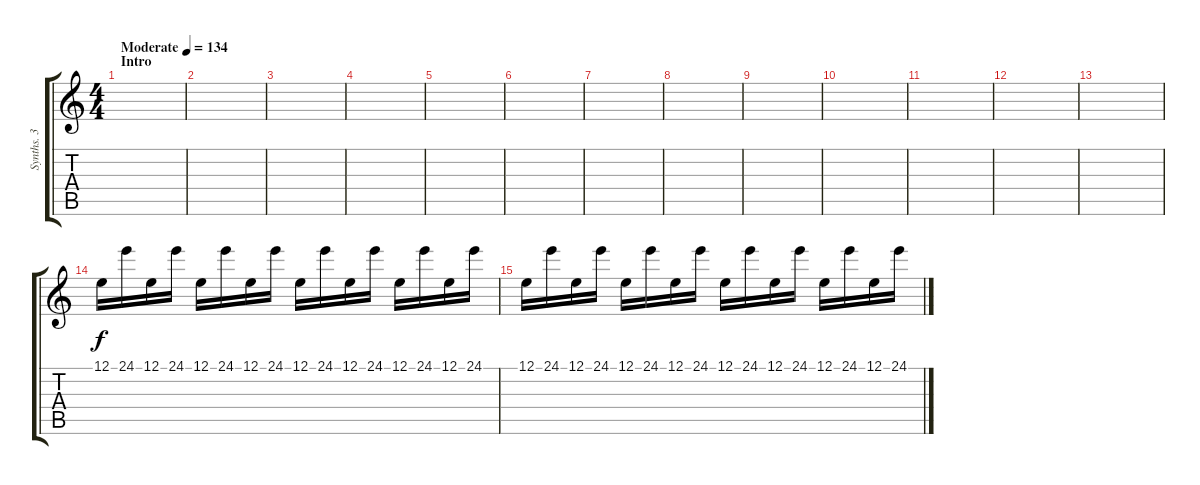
\track ("Synths. 3" "Synths. 3") {instrument lead2sawtooth}
\staff {score tabs}
\tuning (E4 B3 G3 D3 A2 E2) {hide}
\ts (4 4)
\section ("" "Intro")
\tempo (134 "Moderate")
\clef g2
\ks c
|
|
|
|
|
|
|
|
|
|
|
|
|
12.1.16{volume 11} 24.1.16 12.1.16 24.1.16 12.1.16 24.1.16 12.1.16 24.1.16 12.1.16 24.1.16 12.1.16 24.1.16 12.1.16 24.1.16 12.1.16 24.1.16 |
12.1.16 24.1.16{volume 0} 12.1.16 24.1.16 12.1.16 24.1.16 12.1.16 24.1.16 12.1.16 24.1.16 12.1.16 24.1.16 12.1.16 24.1.16 12.1.16 24.1.16
